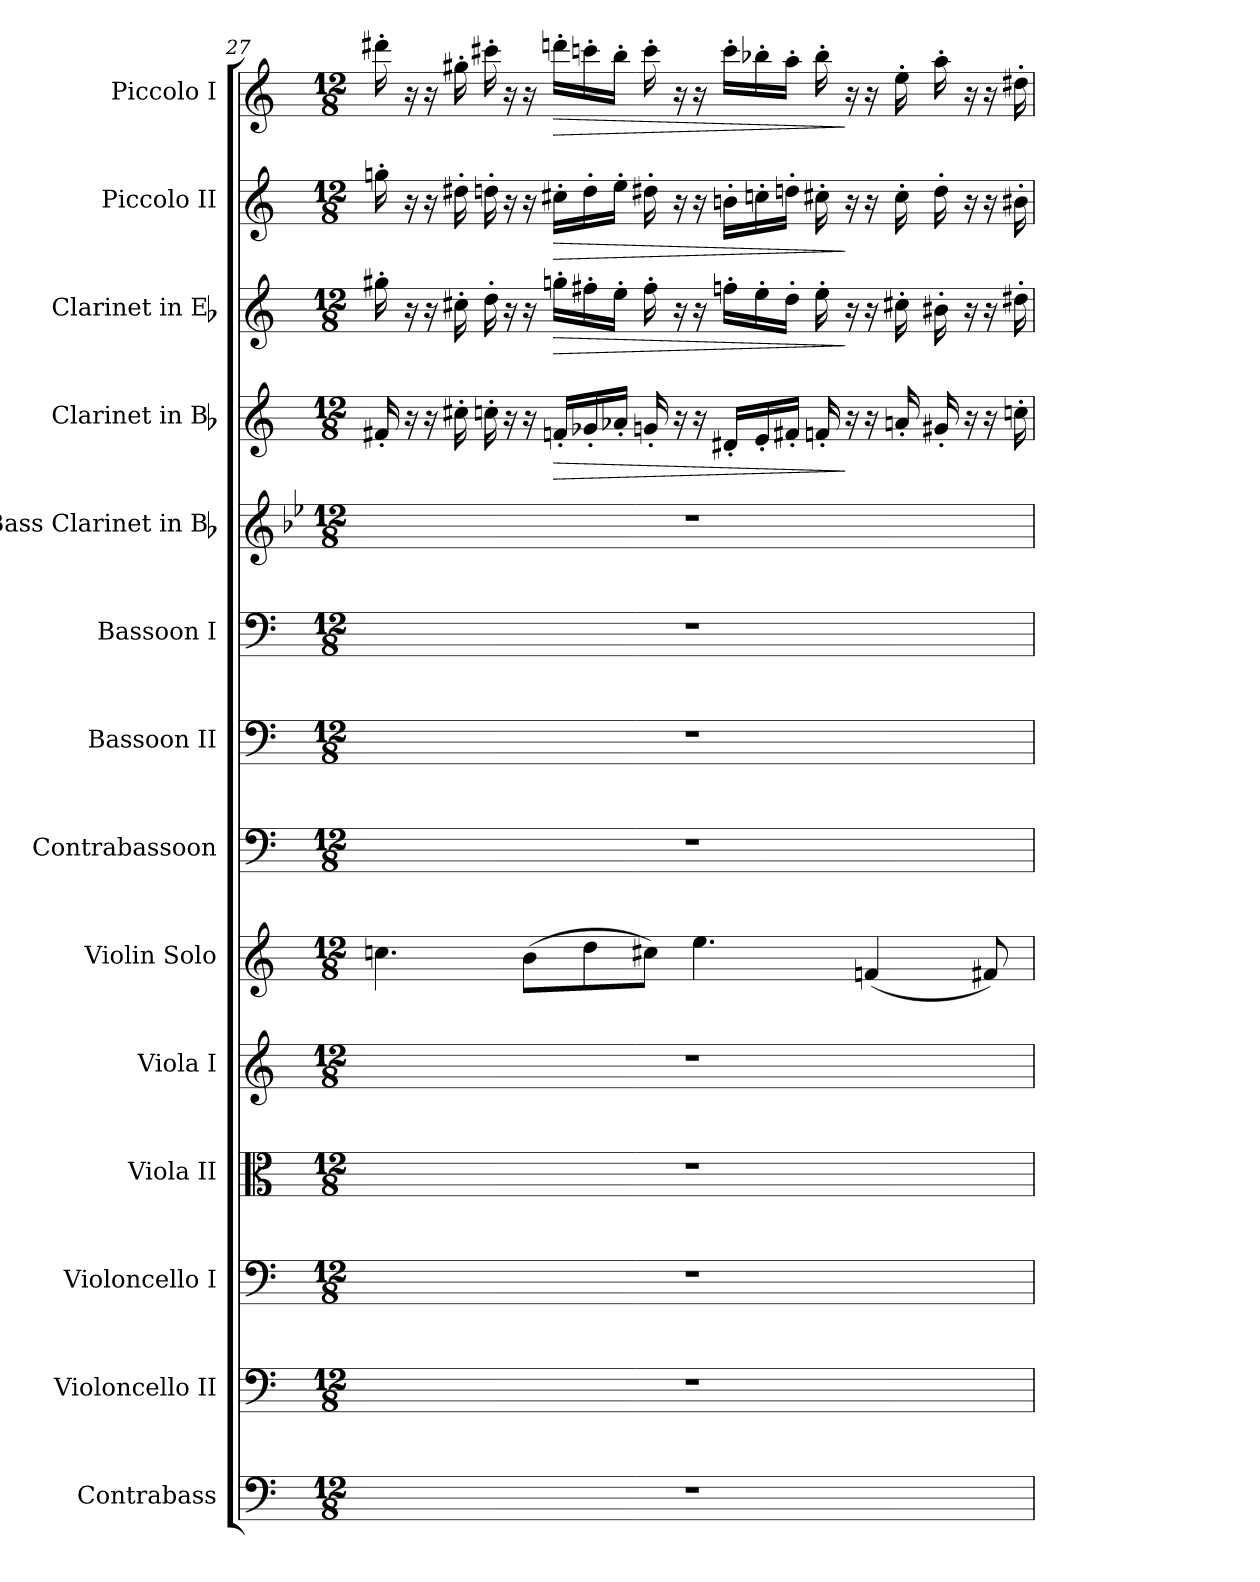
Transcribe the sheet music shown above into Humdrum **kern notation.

**kern	**kern	**kern	**kern	**kern	**kern	**kern	**kern	**kern	**kern	**kern	**dynam	**kern	**dynam	**kern	**dynam	**kern	**dynam
*part14	*part13	*part12	*part11	*part10	*part9	*part8	*part7	*part6	*part5	*part4	*part4	*part3	*part3	*part2	*part2	*part1	*part1
*staff14	*staff13	*staff12	*staff11	*staff10	*staff9	*staff8	*staff7	*staff6	*staff5	*staff4	*staff4	*staff3	*staff3	*staff2	*staff2	*staff1	*staff1
*I"Contrabass	*I"Violoncello II	*I"Violoncello I	*I"Viola II	*I"Viola I	*I"Violin Solo	*I"Contrabassoon	*I"Bassoon II	*I"Bassoon I	*I"Bass Clarinet in Bb	*I"Clarinet in Bb	*	*I"Clarinet in Eb	*	*I"Piccolo II	*	*I"Piccolo I	*
*I'Cb.	*I'2.Vc.	*I'1.Vc.	*I'2.Vla.	*I'1.Vla.	*	*I'Cbsn.	*I'2.Bsn.	*I'1.Bsn.	*I'B. Cl.	*I'Cl.	*	*	*	*I'2.Picc.	*	*I'1.Picc.	*
*clefF4	*clefF4	*clefF4	*clefC3	*clefG2	*clefG2	*clefF4	*clefF4	*clefF4	*clefG2	*clefG2	*	*clefG2	*	*clefG2	*	*clefG2	*
*ITrd7c12	*	*	*	*	*	*ITrd7c12	*	*	*ITrd8c14	*ITrd1c2	*	*ITrd-2c-3	*	*ITrd-7c-12	*	*ITrd-7c-12	*
*k[]	*k[]	*k[]	*k[]	*k[]	*k[]	*k[]	*k[]	*k[]	*k[b-e-]	*k[b-e-]	*	*k[b-e-a-]	*	*k[]	*	*k[]	*
*M12/8	*M12/8	*M12/8	*M12/8	*M12/8	*M12/8	*M12/8	*M12/8	*M12/8	*M12/8	*M12/8	*	*M12/8	*	*M12/8	*	*M12/8	*
=27	=27	=27	=27	=27	=27	=27	=27	=27	=27	=27	=27	=27	=27	=27	=27	=27	=27
!LO:N:vis=1	!LO:N:vis=1	!LO:N:vis=1	!LO:N:vis=1	!LO:N:vis=1	!	!LO:N:vis=1	!LO:N:vis=1	!LO:N:vis=1	!LO:N:vis=1	!	!	!	!	!	!	!	!
1.r	1.r	1.r	1.r	1.r	4.ccni\	1.r	1.r	1.r	1.r	16en'i/	.	16bbn'i\	.	16gggn'i\	.	16dddd#X'i\	.
.	.	.	.	.	.	.	.	.	.	16r	.	16r	.	16r	.	16r	.
.	.	.	.	.	.	.	.	.	.	16r	.	16r	.	16r	.	16r	.
.	.	.	.	.	.	.	.	.	.	16bn'i\	.	16een'i\	.	16ddd#X'i\	.	16ggg#X'i\	.
.	.	.	.	.	.	.	.	.	.	16b-X'i\	.	16ff'i\	.	16dddn'i\	.	16cccc#X'i\	.
.	.	.	.	.	.	.	.	.	.	16r	.	16r	.	16r	.	16r	.
.	.	.	.	.	(8bi\L	.	.	.	.	16r	.	16r	.	16r	.	16r	.
!	!	!	!	!	!	!	!	!	!	!	!LO:HP:b	!	!LO:HP:b	!	!LO:HP:b	!	!LO:HP:b
.	.	.	.	.	.	.	.	.	.	16e-X'i/LL	>	16bb-X'i\LL	>	16ccc#X'i\LL	>	16ddddn'i\LL	>
.	.	.	.	.	8ddi\	.	.	.	.	16f-X'i/	.	16aan'i\	.	16ddd'i\	.	16ccccn'i\	.
.	.	.	.	.	.	.	.	.	.	16g-X'i/JJ	.	16gg'i\JJ	.	16eee'i\JJ	.	16bbb'i\JJ	.
.	.	.	.	.	8cc#Xi\J)	.	.	.	.	16fn'i/	.	16aa'i\	.	16ddd#X'i\	.	16cccc'i\	.
.	.	.	.	.	.	.	.	.	.	16r	.	16r	.	16r	.	16r	.
.	.	.	.	.	4.eei\	.	.	.	.	16r	.	16r	.	16r	.	16r	.
.	.	.	.	.	.	.	.	.	.	16c#X'i/LL	.	16aa-X'i\LL	.	16bbn'i\LL	.	16cccc'i\LL	.
.	.	.	.	.	.	.	.	.	.	16d'i/	.	16gg'i\	.	16cccn'i\	.	16bbb-X'i\	.
.	.	.	.	.	.	.	.	.	.	16en'i/JJ	.	16ff'i\JJ	.	16dddn'i\JJ	.	16aaa'i\JJ	.
.	.	.	.	.	.	.	.	.	.	16e-X'i/	.	16gg'i\	.	16ccc#X'i\	.	16bbb-'i\	.
.	.	.	.	.	.	.	.	.	.	16r	]	16r	]	16r	]	16r	]
.	.	.	.	.	(4fni/	.	.	.	.	16r	.	16r	.	16r	.	16r	.
.	.	.	.	.	.	.	.	.	.	16gn'i/	.	16een'i\	.	16ccc#'i\	.	16eee'i\	.
.	.	.	.	.	.	.	.	.	.	16f#X'i/	.	16dd#X'i\	.	16ddd'i\	.	16aaa'i\	.
.	.	.	.	.	.	.	.	.	.	16r	.	16r	.	16r	.	16r	.
.	.	.	.	.	8f#Xi/)	.	.	.	.	16r	.	16r	.	16r	.	16r	.
.	.	.	.	.	.	.	.	.	.	16b-X'i\	.	16ff#X'i\	.	16bb#X'i\	.	16ddd#X'i\	.
=	=	=	=	=	=	=	=	=	=	=	=	=	=	=	=	=	=
*-	*-	*-	*-	*-	*-	*-	*-	*-	*-	*-	*-	*-	*-	*-	*-	*-	*-
